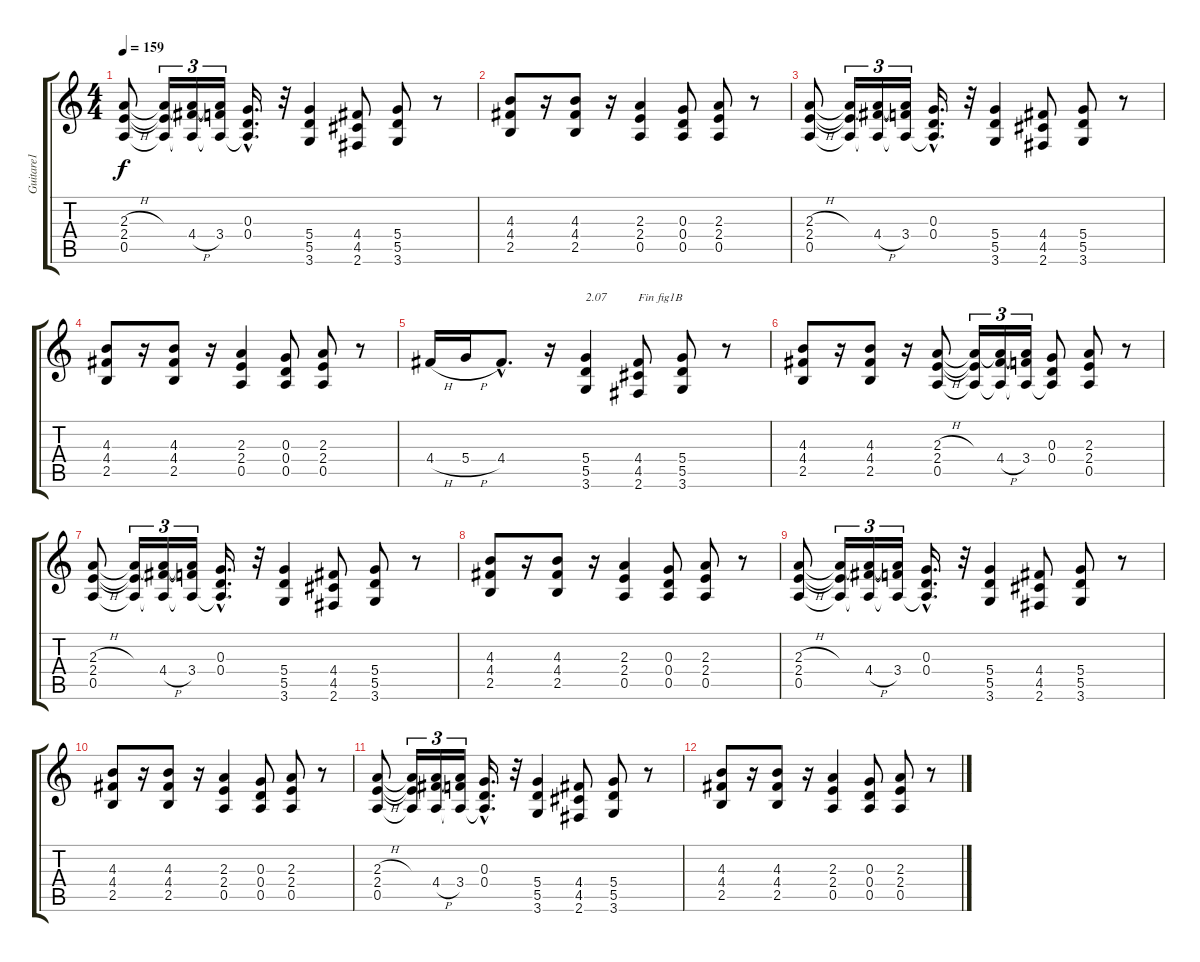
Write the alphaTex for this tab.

\track ("Guitare1" "Guitare1") {instrument overdrivenguitar}
\staff {score tabs}
\tuning (E4 B3 G3 D3 A2 E2) {hide}
\ts (4 4)
\tempo 159
\clef g2
\ks c
(2.3{h} 2.4{h} 0.5).8{dy f} (2.3{t} 2.4{t} 0.5{t}).16{tu (3 2)} (2.3{t} 4.4{h} 0.5{t}).16{tu (3 2)} (2.3{t} 3.4 0.5{t}).16{tu (3 2)} (0.3{hac} 0.4{hac} 0.5{hac t}).16{d} r.32 (5.4 5.5 3.6).4 (4.4 4.5 2.6).8 (5.4 5.5 3.6).8 r.8 |
(4.3 4.4 2.5).8 r.16 (4.3 4.4 2.5).8 r.16 (2.3 2.4 0.5).4 (0.3 0.4 0.5).8 (2.3 2.4 0.5).8 r.8 |
(2.3{h} 2.4{h} 0.5).8 (2.3{t} 2.4{t} 0.5{t}).16{tu (3 2)} (2.3{t} 4.4{h} 0.5{t}).16{tu (3 2)} (2.3{t} 3.4 0.5{t}).16{tu (3 2)} (0.3{hac} 0.4{hac} 0.5{hac t}).16{d} r.32 (5.4 5.5 3.6).4 (4.4 4.5 2.6).8 (5.4 5.5 3.6).8 r.8 |
(4.3 4.4 2.5).8 r.16 (4.3 4.4 2.5).8 r.16 (2.3 2.4 0.5).4 (0.3 0.4 0.5).8 (2.3 2.4 0.5).8 r.8 |
4.4{h}.16 5.4{h}.16 4.4{hac}.8{d} r.16 (5.4 5.5 3.6).4{txt "2.07"} (4.4 4.5 2.6).8{txt "Fin fig1B"} (5.4 5.5 3.6).8 r.8 |
(4.3 4.4 2.5).8 r.16 (4.3 4.4 2.5).8 r.16 (2.3{h} 2.4{h} 0.5).8 (2.3{t} 2.4{t} 0.5{t}).16{tu (3 2)} (2.3{t} 4.4{h} 0.5{t}).16{tu (3 2)} (2.3{t} 3.4 0.5{t}).16{tu (3 2)} (0.3 0.4 0.5{t}).8 (2.3 2.4 0.5).8 r.8 |
(2.3{h} 2.4{h} 0.5).8 (2.3{t} 2.4{t} 0.5{t}).16{tu (3 2)} (2.3{t} 4.4{h} 0.5{t}).16{tu (3 2)} (2.3{t} 3.4 0.5{t}).16{tu (3 2)} (0.3{hac} 0.4{hac} 0.5{hac t}).16{d} r.32 (5.4 5.5 3.6).4 (4.4 4.5 2.6).8 (5.4 5.5 3.6).8 r.8 |
(4.3 4.4 2.5).8 r.16 (4.3 4.4 2.5).8 r.16 (2.3 2.4 0.5).4 (0.3 0.4 0.5).8 (2.3 2.4 0.5).8 r.8 |
(2.3{h} 2.4{h} 0.5).8 (2.3{t} 2.4{t} 0.5{t}).16{tu (3 2)} (2.3{t} 4.4{h} 0.5{t}).16{tu (3 2)} (2.3{t} 3.4 0.5{t}).16{tu (3 2)} (0.3{hac} 0.4{hac} 0.5{hac t}).16{d} r.32 (5.4 5.5 3.6).4 (4.4 4.5 2.6).8 (5.4 5.5 3.6).8 r.8 |
(4.3 4.4 2.5).8 r.16 (4.3 4.4 2.5).8 r.16 (2.3 2.4 0.5).4 (0.3 0.4 0.5).8 (2.3 2.4 0.5).8 r.8 |
(2.3{h} 2.4{h} 0.5).8 (2.3{t} 2.4{t} 0.5{t}).16{tu (3 2)} (2.3{t} 4.4{h} 0.5{t}).16{tu (3 2)} (2.3{t} 3.4 0.5{t}).16{tu (3 2)} (0.3{hac} 0.4{hac} 0.5{hac t}).16{d} r.32 (5.4 5.5 3.6).4 (4.4 4.5 2.6).8 (5.4 5.5 3.6).8 r.8 |
(4.3 4.4 2.5).8 r.16 (4.3 4.4 2.5).8 r.16 (2.3 2.4 0.5).4 (0.3 0.4 0.5).8 (2.3 2.4 0.5).8 r.8
